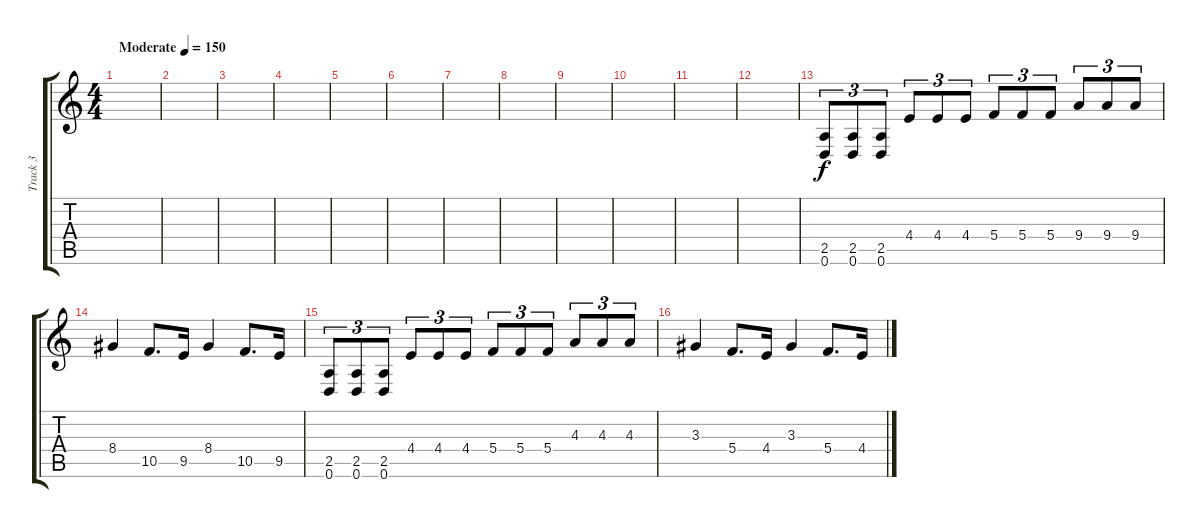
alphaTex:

\track ("Track 3" "Track 3") {instrument distortionguitar}
\staff {score tabs}
\tuning (D4 A3 F3 C3 G2 D2) {hide}
\ts (4 4)
\tempo (150 "Moderate")
\clef g2
\ks c
|
|
|
|
|
|
|
|
|
|
|
|
(2.5 0.6).8{tu (3 2)} (2.5 0.6).8{tu (3 2)} (2.5 0.6).8{tu (3 2)} 4.4.8{tu (3 2)} 4.4.8{tu (3 2)} 4.4.8{tu (3 2)} 5.4.8{tu (3 2)} 5.4.8{tu (3 2)} 5.4.8{tu (3 2)} 9.4.8{tu (3 2)} 9.4.8{tu (3 2)} 9.4.8{tu (3 2)} |
8.4.4 10.5.8{d} 9.5.16 8.4.4 10.5.8{d} 9.5.16 |
(2.5 0.6).8{tu (3 2)} (2.5 0.6).8{tu (3 2)} (2.5 0.6).8{tu (3 2)} 4.4.8{tu (3 2)} 4.4.8{tu (3 2)} 4.4.8{tu (3 2)} 5.4.8{tu (3 2)} 5.4.8{tu (3 2)} 5.4.8{tu (3 2)} 4.3.8{tu (3 2)} 4.3.8{tu (3 2)} 4.3.8{tu (3 2)} |
3.3.4 5.4.8{d} 4.4.16 3.3.4 5.4.8{d} 4.4.16
